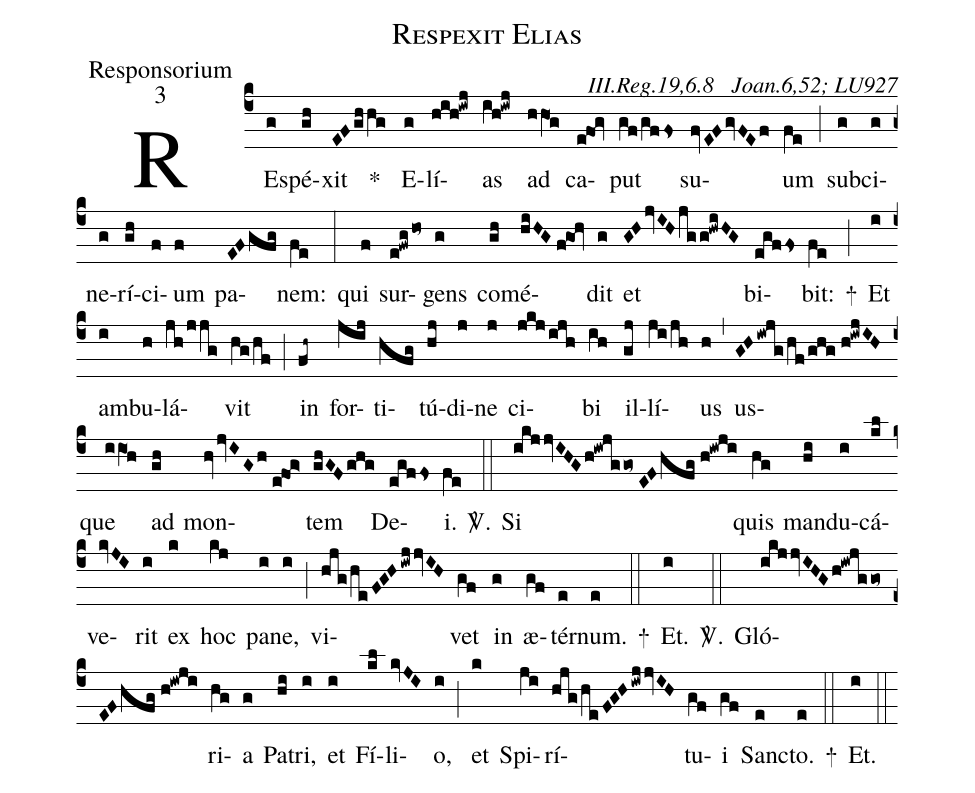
name:Respexit Elias;
office-part:Responsorium;
mode:3;
commentary:ꝶ III.Reg.19,6.8 ꝟ Joan.6,52; LU927;
%%
(c4)
RE(g)spé(gh)xit(EFghhg) *()
E(g)lí(hih!iwj)as(ih!iwj)
ad(hhO1g) ca(e!fog)put(gf/gffs) su(fv/EFgvFEf)um(fe) (;)
sub(g)ci(g)ne(g)rí(gh)ci(f)um(f) pa(EFgfg)nem:(fe) (:)
qui(f) sur(e!fwgho~)gens(g) co(gh)mé(hiHG//f!goh)dit(g)
et(GHjvIH/jgg!hwiHG) bi(egffs)bit:(fe) +(;)

Et(i) am(i)bu(h)lá(jh/jjg)vit(hg/hf) (;)
in(fh~) for(jij)ti(hfg)tú(hj)di(j)ne(j)
ci(jkj/ijh)bi(ih) il(gj)lí(ji/jh)us(h) (,)
us(GHiwjg/hf/ghg//h!iwjIH)que(iiO1h)
ad(gh) mon(hvjvIG/h//e!fog>)tem(ghGF/ghg) De(egffs)i.(fe) <sp>V/</sp>.(::)

Si(ikjjvIHG/h!iwjggo~//EFhfg//h!iwji) quis(hg) man(hi)du(i)cá(kl)ve(kvJI)rit(i) ex(k) hoc(kj) pa(i)ne,(i) (;)
vi(hjg/he/FGHiwjjvIH)vet(gf) in(g) æ(gf)tér(e)num.(e) +(::)

Et.(i) <sp>V/</sp>.(::)

Gló(ikjjvIHG/h!iwjggo~//EFhfg//h!iwji)ri(hg)a(g) Pa(hi)tri,(i)
et(i) Fí(kl)li(kvJI)o,(i) (;)
et(k) Spi(ji)rí(hjg/he/FGHiwjjvIH)tu(gf)i(gf) San(e)cto.(e) +(::)

Et.(i) (::)
